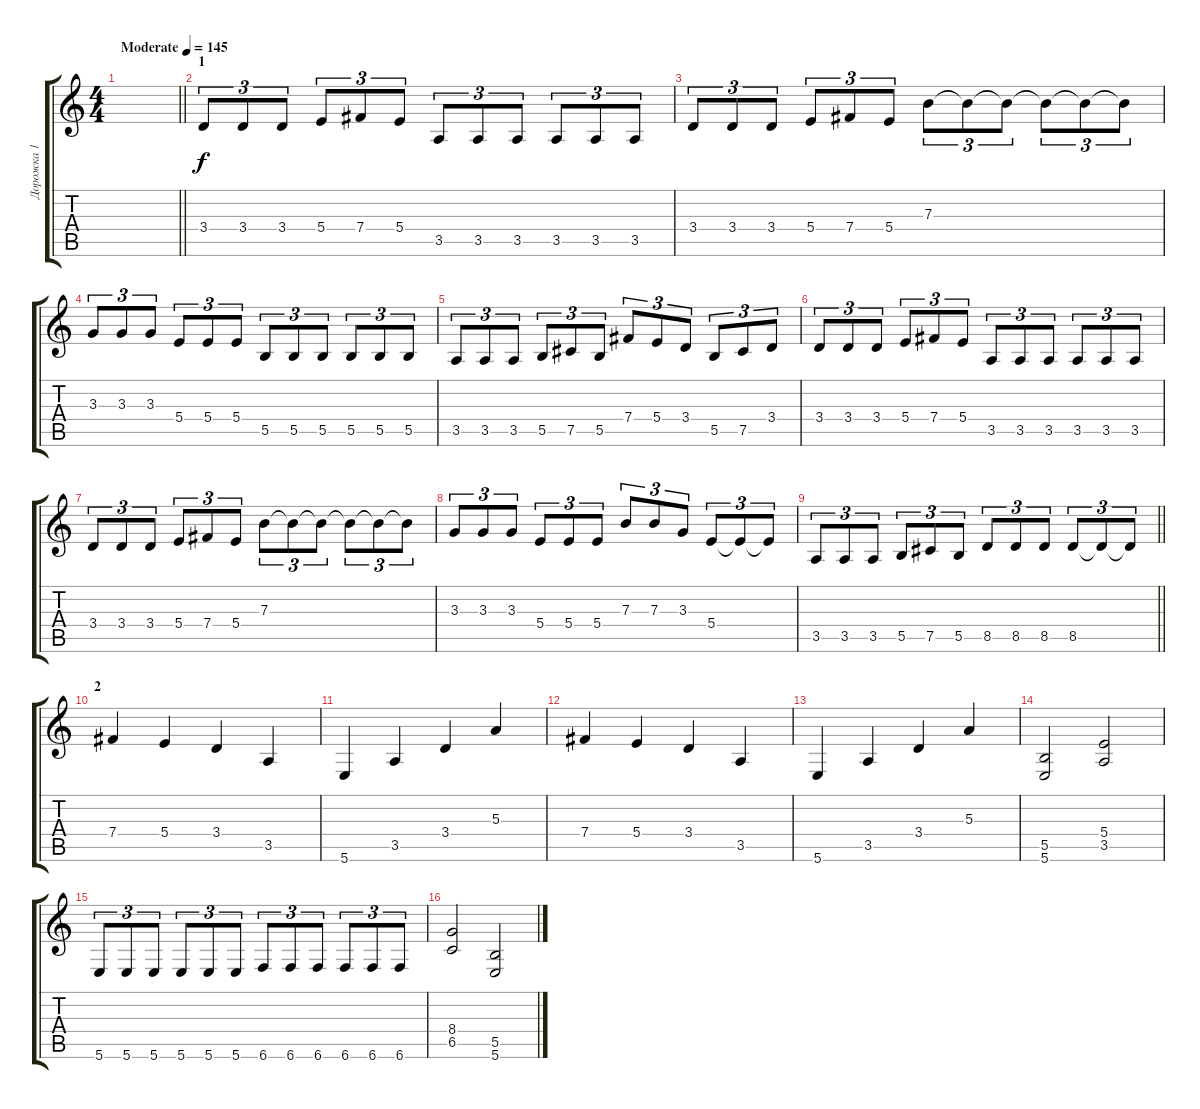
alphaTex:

\track ("Дорожка 1" "Дорожка 1") {instrument distortionguitar}
\staff {score tabs}
\tuning (Db4 Ab3 E3 B2 Gb2 B1) {hide}
\ts (4 4)
\tempo (145 "Moderate")
\clef g2
\barLineRight lightlight
\ks c
|
\section ("" "1")
3.4.8{tu (3 2)} 3.4.8{tu (3 2)} 3.4.8{tu (3 2)} 5.4.8{tu (3 2)} 7.4.8{tu (3 2)} 5.4.8{tu (3 2)} 3.5.8{tu (3 2)} 3.5.8{tu (3 2)} 3.5.8{tu (3 2)} 3.5.8{tu (3 2)} 3.5.8{tu (3 2)} 3.5.8{tu (3 2)} |
3.4.8{tu (3 2)} 3.4.8{tu (3 2)} 3.4.8{tu (3 2)} 5.4.8{tu (3 2)} 7.4.8{tu (3 2)} 5.4.8{tu (3 2)} 7.3.8{tu (3 2)} 7.3{t}.8{tu (3 2)} 7.3{t}.8{tu (3 2)} 7.3{t}.8{tu (3 2)} 7.3{t}.8{tu (3 2)} 7.3{t}.8{tu (3 2)} |
3.3.8{tu (3 2)} 3.3.8{tu (3 2)} 3.3.8{tu (3 2)} 5.4.8{tu (3 2)} 5.4.8{tu (3 2)} 5.4.8{tu (3 2)} 5.5.8{tu (3 2)} 5.5.8{tu (3 2)} 5.5.8{tu (3 2)} 5.5.8{tu (3 2)} 5.5.8{tu (3 2)} 5.5.8{tu (3 2)} |
3.5.8{tu (3 2)} 3.5.8{tu (3 2)} 3.5.8{tu (3 2)} 5.5.8{tu (3 2)} 7.5.8{tu (3 2)} 5.5.8{tu (3 2)} 7.4.8{tu (3 2)} 5.4.8{tu (3 2)} 3.4.8{tu (3 2)} 5.5.8{tu (3 2)} 7.5.8{tu (3 2)} 3.4.8{tu (3 2)} |
3.4.8{tu (3 2)} 3.4.8{tu (3 2)} 3.4.8{tu (3 2)} 5.4.8{tu (3 2)} 7.4.8{tu (3 2)} 5.4.8{tu (3 2)} 3.5.8{tu (3 2)} 3.5.8{tu (3 2)} 3.5.8{tu (3 2)} 3.5.8{tu (3 2)} 3.5.8{tu (3 2)} 3.5.8{tu (3 2)} |
3.4.8{tu (3 2)} 3.4.8{tu (3 2)} 3.4.8{tu (3 2)} 5.4.8{tu (3 2)} 7.4.8{tu (3 2)} 5.4.8{tu (3 2)} 7.3.8{tu (3 2)} 7.3{t}.8{tu (3 2)} 7.3{t}.8{tu (3 2)} 7.3{t}.8{tu (3 2)} 7.3{t}.8{tu (3 2)} 7.3{t}.8{tu (3 2)} |
3.3.8{tu (3 2)} 3.3.8{tu (3 2)} 3.3.8{tu (3 2)} 5.4.8{tu (3 2)} 5.4.8{tu (3 2)} 5.4.8{tu (3 2)} 7.3.8{tu (3 2)} 7.3.8{tu (3 2)} 3.3.8{tu (3 2)} 5.4.8{tu (3 2)} 5.4{t}.8{tu (3 2)} 5.4{t}.8{tu (3 2)} |
\barLineRight lightlight
3.5.8{tu (3 2)} 3.5.8{tu (3 2)} 3.5.8{tu (3 2)} 5.5.8{tu (3 2)} 7.5.8{tu (3 2)} 5.5.8{tu (3 2)} 8.5.8{tu (3 2)} 8.5.8{tu (3 2)} 8.5.8{tu (3 2)} 8.5.8{tu (3 2)} 8.5{t}.8{tu (3 2)} 8.5{t}.8{tu (3 2)} |
\section ("" "2")
7.4.4 5.4.4 3.4.4 3.5.4 |
5.6.4 3.5.4 3.4.4 5.3.4 |
7.4.4 5.4.4 3.4.4 3.5.4 |
5.6.4 3.5.4 3.4.4 5.3.4 |
(5.5 5.6).2 (5.4 3.5).2 |
5.6.8{tu (3 2)} 5.6.8{tu (3 2)} 5.6.8{tu (3 2)} 5.6.8{tu (3 2)} 5.6.8{tu (3 2)} 5.6.8{tu (3 2)} 6.6.8{tu (3 2)} 6.6.8{tu (3 2)} 6.6.8{tu (3 2)} 6.6.8{tu (3 2)} 6.6.8{tu (3 2)} 6.6.8{tu (3 2)} |
(8.4 6.5).2 (5.5 5.6).2
